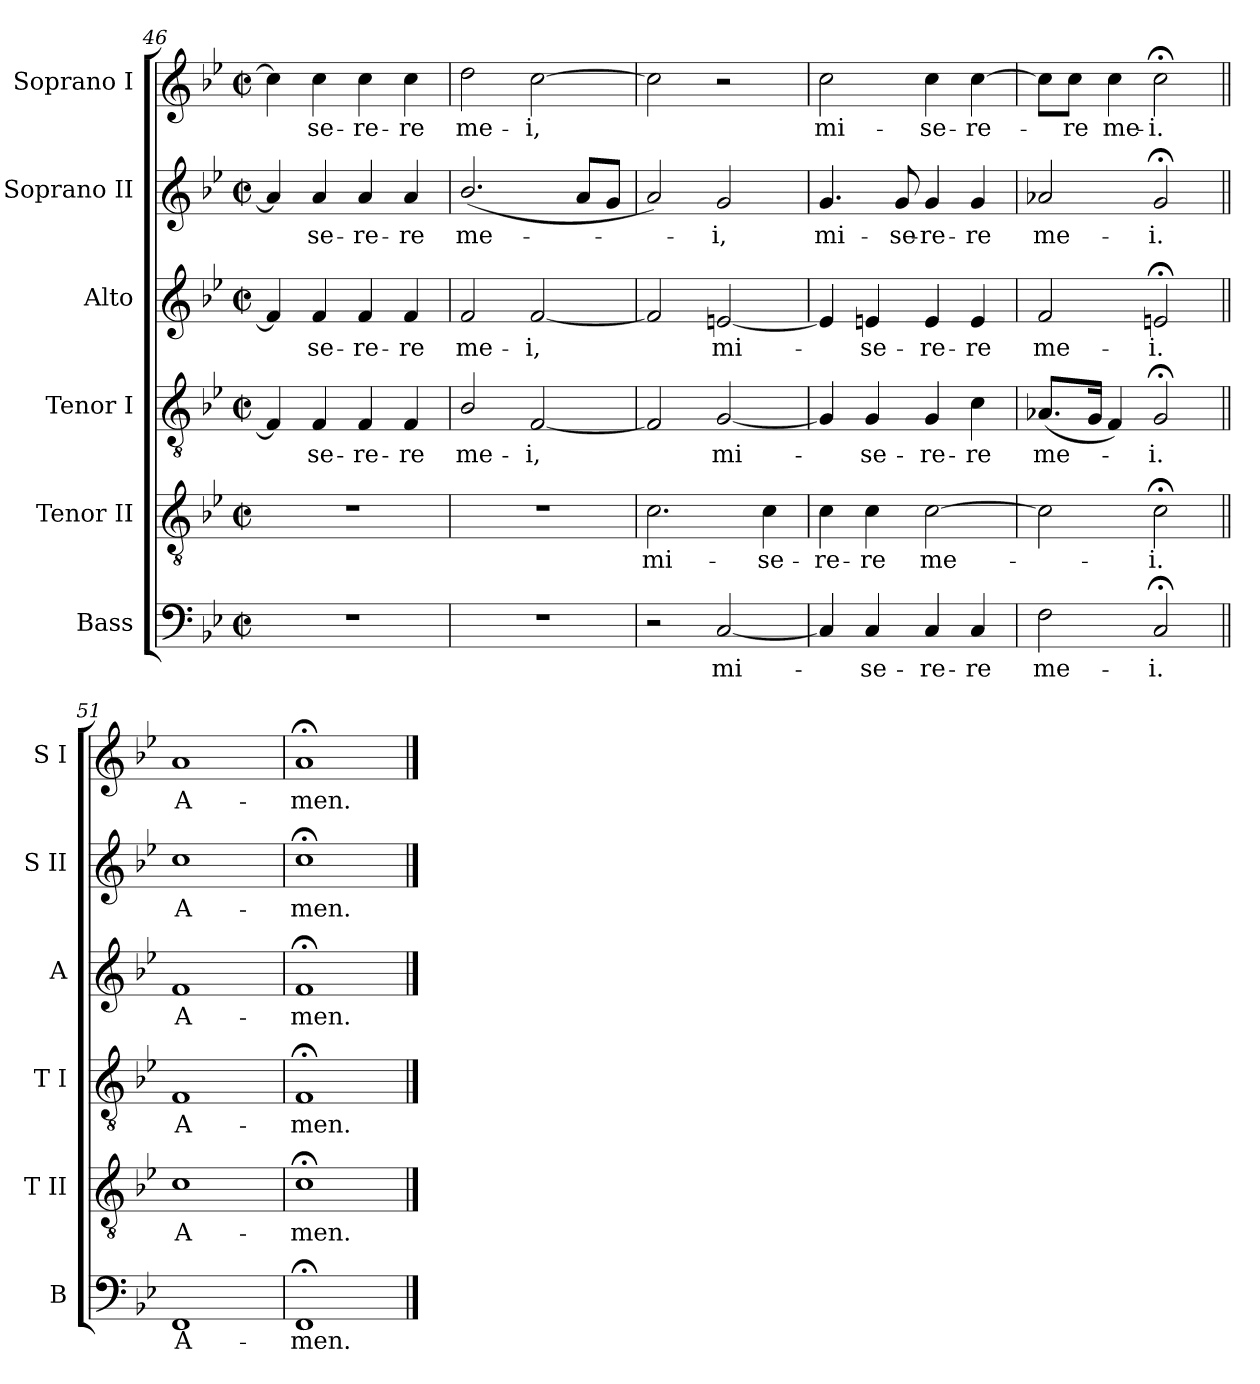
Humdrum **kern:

**kern	**text	**kern	**text	**kern	**text	**kern	**text	**kern	**text	**kern	**text
*part6	*part6	*part5	*part5	*part4	*part4	*part3	*part3	*part2	*part2	*part1	*part1
*staff6	*staff6	*staff5	*staff5	*staff4	*staff4	*staff3	*staff3	*staff2	*staff2	*staff1	*staff1
*I"Bass	*	*I"Tenor II	*	*I"Tenor I	*	*I"Alto	*	*I"Soprano II	*	*I"Soprano I	*
*I'B	*	*I'T II	*	*I'T I	*	*I'A	*	*I'S II	*	*I'S I	*
!!LO:LB:g=z
*clefF4	*	*clefGv2	*	*clefGv2	*	*clefG2	*	*clefG2	*	*clefG2	*
*k[b-e-]	*	*k[b-e-]	*	*k[b-e-]	*	*k[b-e-]	*	*k[b-e-]	*	*k[b-e-]	*
*B-:	*	*B-:	*	*B-:	*	*B-:	*	*B-:	*	*B-:	*
*M2/2	*	*M2/2	*	*M2/2	*	*M2/2	*	*M2/2	*	*M2/2	*
*met(c|)	*	*met(c|)	*	*met(c|)	*	*met(c|)	*	*met(c|)	*	*met(c|)	*
=46	=46	=46	=46	=46	=46	=46	=46	=46	=46	=46	=46
1r	.	1r	.	4F]	.	4f]	.	4a]	.	4cc]	.
!	!	!	!	!	!LO:LY:b	!	!LO:LY:b	!	!LO:LY:b	!	!LO:LY:b
.	.	.	.	4F	se-	4f	se-	4a	se-	4cc	se-
!	!	!	!	!	!LO:LY:b	!	!LO:LY:b	!	!LO:LY:b	!	!LO:LY:b
.	.	.	.	4F	-re-	4f	-re-	4a	-re-	4cc	-re-
!	!	!	!	!	!LO:LY:b	!	!LO:LY:b	!	!LO:LY:b	!	!LO:LY:b
.	.	.	.	4F	-re	4f	-re	4a	-re	4cc	-re
=47	=47	=47	=47	=47	=47	=47	=47	=47	=47	=47	=47
!	!	!	!	!	!LO:LY:b	!	!LO:LY:b	!	!LO:LY:b	!	!LO:LY:b
1r	.	1r	.	2B-/	me-	2f	me-	(<2.b-/	me-	2dd	me-
!	!	!	!	!	!LO:LY:b	!	!LO:LY:b	!	!	!	!LO:LY:b
.	.	.	.	[2F	-i,	[2f	-i,	.	.	[2cc	-i,
.	.	.	.	.	.	.	.	8aL	.	.	.
.	.	.	.	.	.	.	.	8gJ	.	.	.
=48	=48	=48	=48	=48	=48	=48	=48	=48	=48	=48	=48
!	!	!	!LO:LY:b	!	!	!	!	!	!	!	!
2r	.	2.c	mi-	2F]	.	2f]	.	2a)	.	2cc]	.
!	!LO:LY:b	!	!	!	!LO:LY:b	!	!LO:LY:b	!	!LO:LY:b	!	!
[2C	mi-	.	.	[2G	mi-	[2en	mi-	2g	i,	2r	.
!	!	!	!LO:LY:b	!	!	!	!	!	!	!	!
.	.	4c	-se-	.	.	.	.	.	.	.	.
=49	=49	=49	=49	=49	=49	=49	=49	=49	=49	=49	=49
!	!	!	!LO:LY:b	!	!	!	!	!	!LO:LY:b	!	!LO:LY:b
4C]	.	4c	-re-	4G]	.	4e]	.	4.g	mi-	2cc	mi-
!	!LO:LY:b	!	!LO:LY:b	!	!LO:LY:b	!	!LO:LY:b	!	!	!	!
4C	se-	4c	-re	4G	se-	4en	se-	.	.	.	.
!	!	!	!	!	!	!	!	!	!LO:LY:b	!	!
.	.	.	.	.	.	.	.	8g	-se-	.	.
!	!LO:LY:b	!	!LO:LY:b	!	!LO:LY:b	!	!LO:LY:b	!	!LO:LY:b	!	!LO:LY:b
4C	-re-	[2c	me-	4G	-re-	4e	-re-	4g	-re-	4cc	-se-
!	!LO:LY:b	!	!	!	!LO:LY:b	!	!LO:LY:b	!	!LO:LY:b	!	!LO:LY:b
4C	-re	.	.	4c	-re	4e	-re	4g	-re	[4cc	-re-
=50	=50	=50	=50	=50	=50	=50	=50	=50	=50	=50	=50
!	!LO:LY:b	!	!	!	!LO:LY:b	!	!LO:LY:b	!	!LO:LY:b	!	!
2F	me-	2c]	.	(<8.A-XL	me-	2f	me-	2a-X	me-	8cc\L]	.
!	!	!	!	!	!	!	!	!	!	!	!LO:LY:b
.	.	.	.	.	.	.	.	.	.	8cc\J	re
.	.	.	.	16GJ	.	.	.	.	.	.	.
!	!	!	!	!	!	!	!	!	!	!	!LO:LY:b
.	.	.	.	4F)	.	.	.	.	.	4cc	me-
!	!LO:LY:b	!	!LO:LY:b	!	!LO:LY:b	!	!LO:LY:b	!	!LO:LY:b	!	!LO:LY:b
2C;<	-i.	2c;<	i.	2G;<	i.	2en;<	-i.	2g;<	-i.	2cc;<	-i.
=51||	=51||	=51||	=51||	=51||	=51||	=51||	=51||	=51||	=51||	=51||	=51||
!	!LO:LY:b	!	!LO:LY:b	!	!LO:LY:b	!	!LO:LY:b	!	!LO:LY:b	!	!LO:LY:b
1FF	A-	1c	A-	1F	A-	1f	A-	1cc	A-	1a	A-
=52	=52	=52	=52	=52	=52	=52	=52	=52	=52	=52	=52
!	!LO:LY:b	!	!LO:LY:b	!	!LO:LY:b	!	!LO:LY:b	!	!LO:LY:b	!	!LO:LY:b
1FF;<	-men.	1c;<	-men.	1F;<	-men.	1f;<	-men.	1cc;<	-men.	1a;<	-men.
==	==	==	==	==	==	==	==	==	==	==	==
*-	*-	*-	*-	*-	*-	*-	*-	*-	*-	*-	*-
